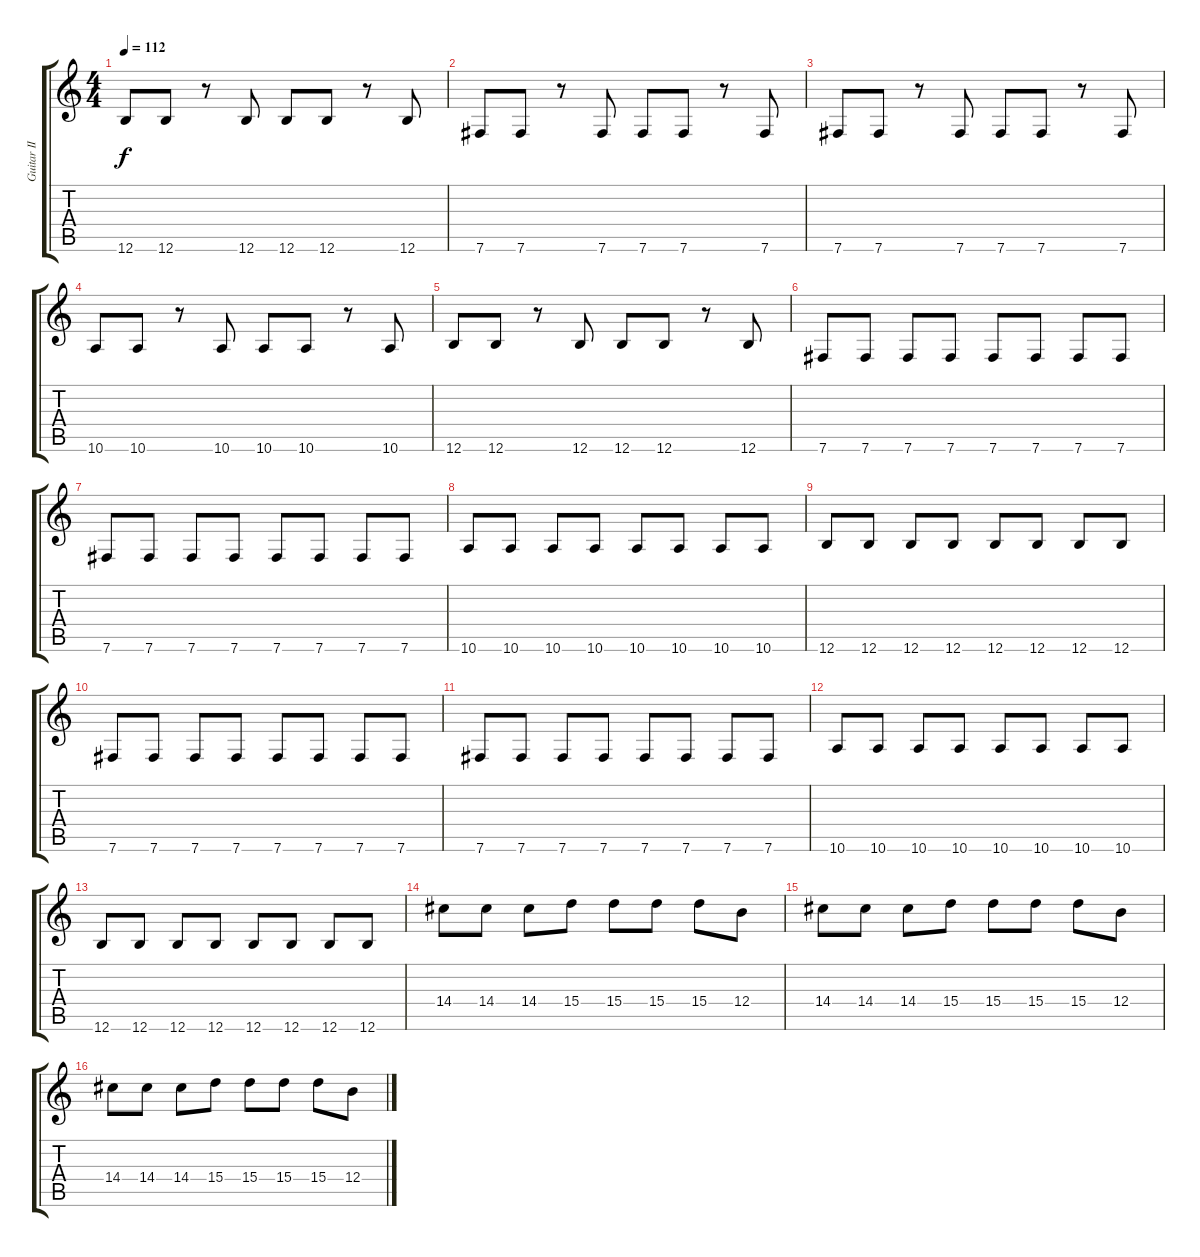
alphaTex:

\track ("Guitar II [Mike Gallagher]" "Guitar II ") {instrument distortionguitar}
\staff {score tabs}
\tuning (Db4 Ab3 E3 B2 Gb2 B1) {hide}
\ts (4 4)
\tempo 112
\clef g2
\ks c
12.6.8{dy f} 12.6.8 r.8 12.6.8 12.6.8 12.6.8 r.8 12.6.8 |
7.6.8 7.6.8 r.8 7.6.8 7.6.8 7.6.8 r.8 7.6.8 |
7.6.8 7.6.8 r.8 7.6.8 7.6.8 7.6.8 r.8 7.6.8 |
10.6.8 10.6.8 r.8 10.6.8 10.6.8 10.6.8 r.8 10.6.8 |
12.6.8 12.6.8 r.8 12.6.8 12.6.8 12.6.8 r.8 12.6.8 |
7.6.8{volume 12} 7.6.8 7.6.8 7.6.8 7.6.8 7.6.8 7.6.8 7.6.8 |
7.6.8 7.6.8 7.6.8 7.6.8 7.6.8 7.6.8 7.6.8 7.6.8 |
10.6.8 10.6.8 10.6.8 10.6.8 10.6.8 10.6.8 10.6.8 10.6.8 |
12.6.8 12.6.8 12.6.8 12.6.8 12.6.8 12.6.8 12.6.8 12.6.8 |
7.6.8 7.6.8 7.6.8 7.6.8 7.6.8 7.6.8 7.6.8 7.6.8 |
7.6.8 7.6.8 7.6.8 7.6.8 7.6.8 7.6.8 7.6.8 7.6.8 |
10.6.8 10.6.8 10.6.8 10.6.8 10.6.8 10.6.8 10.6.8 10.6.8 |
12.6.8 12.6.8 12.6.8 12.6.8 12.6.8 12.6.8 12.6.8 12.6.8 |
14.4.8{volume 8} 14.4.8 14.4.8 15.4.8 15.4.8 15.4.8 15.4.8 12.4.8 |
14.4.8 14.4.8 14.4.8 15.4.8 15.4.8 15.4.8 15.4.8 12.4.8 |
14.4.8 14.4.8 14.4.8 15.4.8 15.4.8 15.4.8 15.4.8 12.4.8
